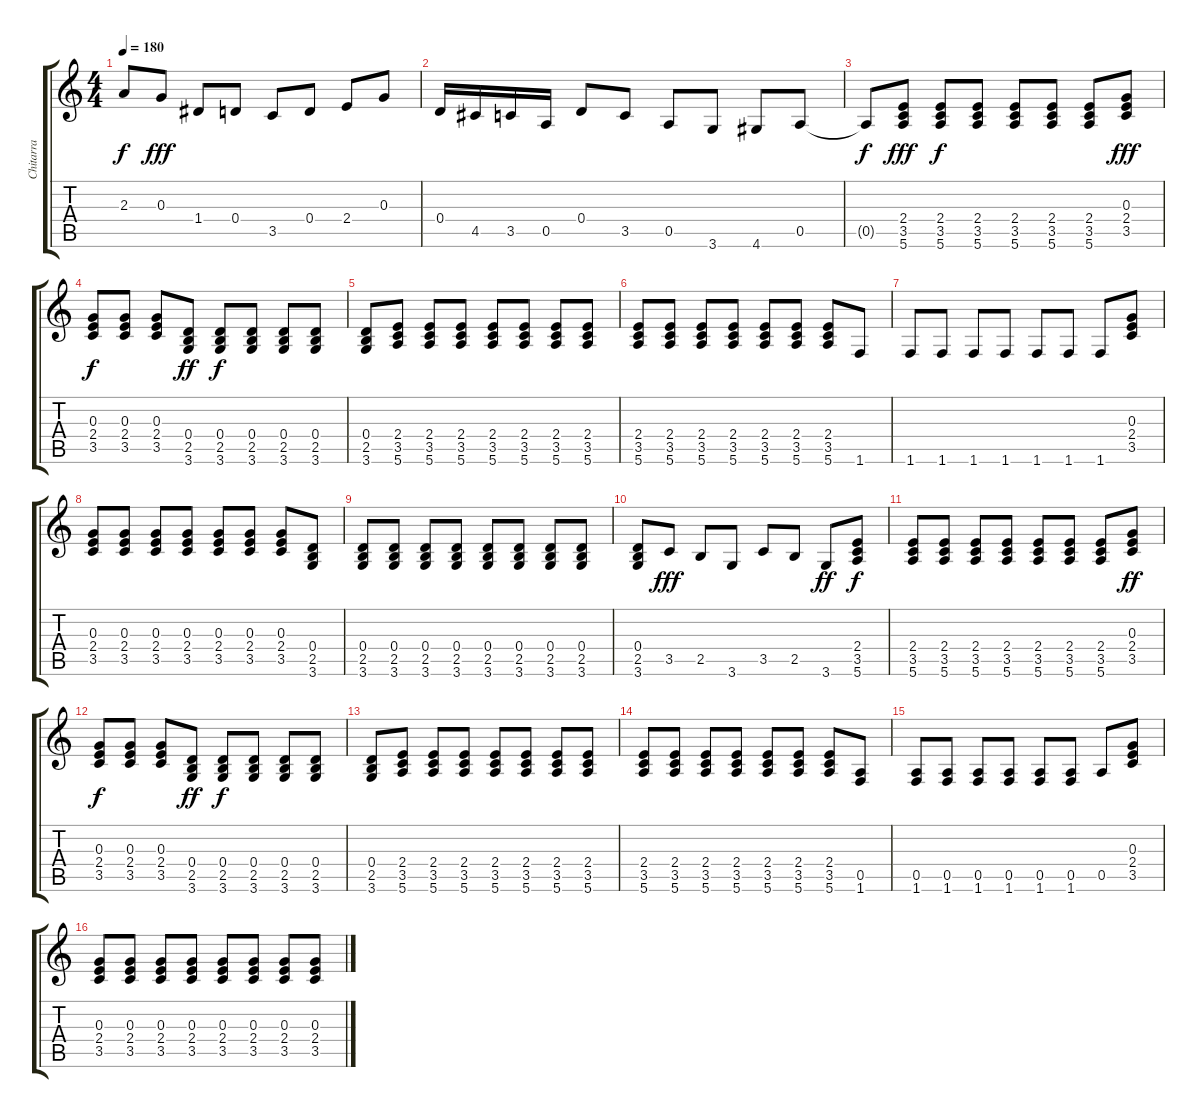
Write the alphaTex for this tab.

\track ("Chitarra" "Chitarra") {instrument distortionguitar}
\staff {score tabs}
\tuning (E4 B3 G3 D3 A2 E2) {hide}
\ts (4 4)
\tempo 180
\clef g2
\ks c
2.3{t}.8{dy f} 0.3.8{dy fff} 1.4.8 0.4.8 3.5.8 0.4.8 2.4.8 0.3.8 |
0.4.16 4.5.16 3.5.16 0.5.16 0.4.8 3.5.8 0.5.8 3.6.8 4.6.8 0.5.8 |
0.5{t}.8{dy f} (2.4 3.5 5.6).8{dy fff} (2.4 3.5 5.6).8{dy f} (2.4 3.5 5.6).8 (2.4 3.5 5.6).8 (2.4 3.5 5.6).8 (2.4 3.5 5.6).8 (0.3 2.4 3.5).8{dy fff} |
(0.3 2.4 3.5).8{dy f} (0.3 2.4 3.5).8 (0.3 2.4 3.5).8 (0.4 2.5 3.6).8{dy ff} (0.4 2.5 3.6).8{dy f} (0.4 2.5 3.6).8 (0.4 2.5 3.6).8 (0.4 2.5 3.6).8 |
(0.4 2.5 3.6).8 (2.4 3.5 5.6).8 (2.4 3.5 5.6).8 (2.4 3.5 5.6).8 (2.4 3.5 5.6).8 (2.4 3.5 5.6).8 (2.4 3.5 5.6).8 (2.4 3.5 5.6).8 |
(2.4 3.5 5.6).8 (2.4 3.5 5.6).8 (2.4 3.5 5.6).8 (2.4 3.5 5.6).8 (2.4 3.5 5.6).8 (2.4 3.5 5.6).8 (2.4 3.5 5.6).8 1.6.8 |
1.6.8 1.6.8 1.6.8 1.6.8 1.6.8 1.6.8 1.6.8 (0.3 2.4 3.5).8 |
(0.3 2.4 3.5).8 (0.3 2.4 3.5).8 (0.3 2.4 3.5).8 (0.3 2.4 3.5).8 (0.3 2.4 3.5).8 (0.3 2.4 3.5).8 (0.3 2.4 3.5).8 (0.4 2.5 3.6).8 |
(0.4 2.5 3.6).8 (0.4 2.5 3.6).8 (0.4 2.5 3.6).8 (0.4 2.5 3.6).8 (0.4 2.5 3.6).8 (0.4 2.5 3.6).8 (0.4 2.5 3.6).8 (0.4 2.5 3.6).8 |
(0.4 2.5 3.6).8 3.5.8{dy fff} 2.5.8 3.6.8 3.5.8 2.5.8 3.6.8{dy ff} (2.4 3.5 5.6).8{dy f} |
(2.4 3.5 5.6).8 (2.4 3.5 5.6).8 (2.4 3.5 5.6).8 (2.4 3.5 5.6).8 (2.4 3.5 5.6).8 (2.4 3.5 5.6).8 (2.4 3.5 5.6).8 (0.3 2.4 3.5).8{dy ff} |
(0.3 2.4 3.5).8{dy f} (0.3 2.4 3.5).8 (0.3 2.4 3.5).8 (0.4 2.5 3.6).8{dy ff} (0.4 2.5 3.6).8{dy f} (0.4 2.5 3.6).8 (0.4 2.5 3.6).8 (0.4 2.5 3.6).8 |
(0.4 2.5 3.6).8 (2.4 3.5 5.6).8 (2.4 3.5 5.6).8 (2.4 3.5 5.6).8 (2.4 3.5 5.6).8 (2.4 3.5 5.6).8 (2.4 3.5 5.6).8 (2.4 3.5 5.6).8 |
(2.4 3.5 5.6).8 (2.4 3.5 5.6).8 (2.4 3.5 5.6).8 (2.4 3.5 5.6).8 (2.4 3.5 5.6).8 (2.4 3.5 5.6).8 (2.4 3.5 5.6).8 (0.5 1.6).8 |
(0.5 1.6).8 (0.5 1.6).8 (0.5 1.6).8 (0.5 1.6).8 (0.5 1.6).8 (0.5 1.6).8 0.5.8 (0.3 2.4 3.5).8 |
(0.3 2.4 3.5).8 (0.3 2.4 3.5).8 (0.3 2.4 3.5).8 (0.3 2.4 3.5).8 (0.3 2.4 3.5).8 (0.3 2.4 3.5).8 (0.3 2.4 3.5).8 (0.3 2.4 3.5).8
